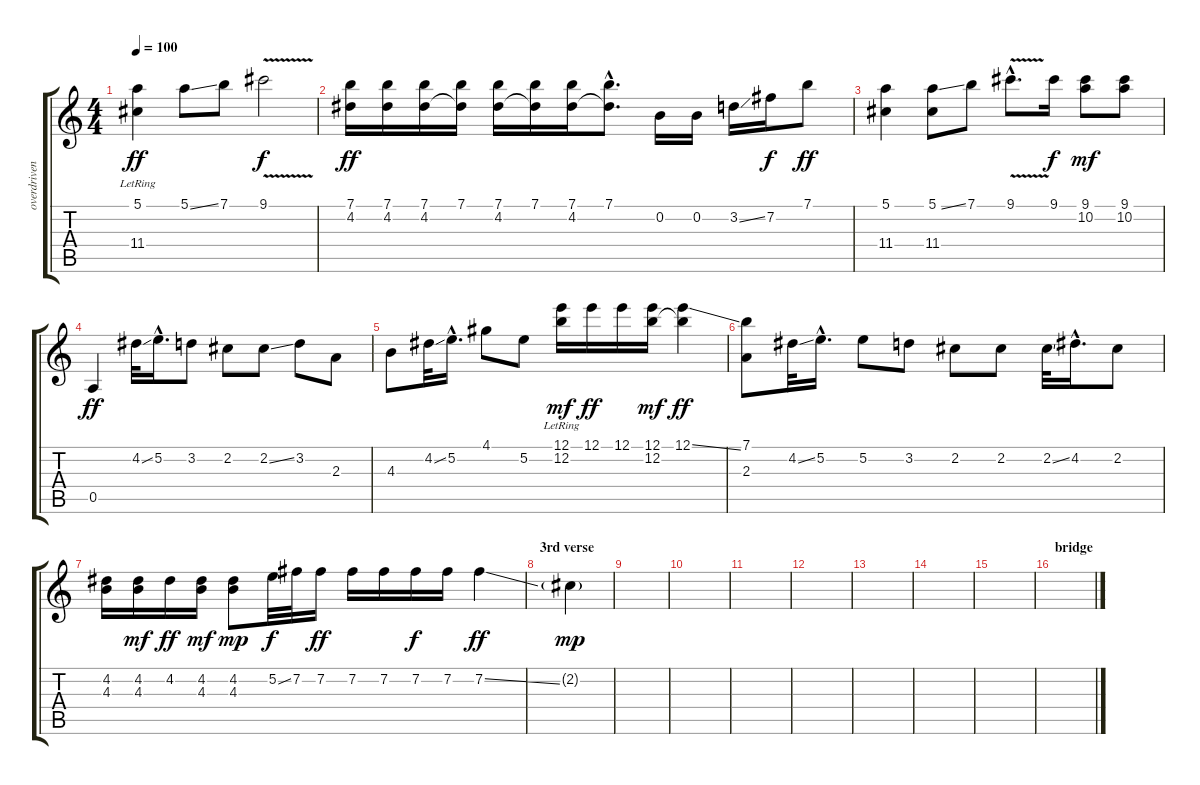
\track ("overdriven guitar" "overdriven") {instrument overdrivenguitar}
\staff {score tabs}
\tuning (E4 B3 G3 D3 A2 E2) {hide}
\ts (4 4)
\tempo 100
\clef g2
\ks c
(5.1 11.4{lr}).4{dy ff} 5.1{ss}.8 7.1.8 9.1{v}.2{dy f} |
(7.1 4.2).16{dy ff} (7.1 4.2).16 (7.1 4.2).16 (7.1 4.2{t}).16 (7.1 4.2).16 (7.1 4.2{t}).16 (7.1 4.2).16 (7.1{hac} 4.2{hac t}).8{d} 0.2.16 0.2.16 3.2{ss}.16 7.2.16{dy f} 7.1.8{dy ff} |
(5.1 11.4).4 (5.1{ss} 11.4).8 7.1.8 9.1{v hac}.8{d} 9.1.16{dy f} (9.1 10.2).8{dy mf} (9.1 10.2).8 |
0.5.4{dy ff} 4.2{ss}.32 5.2{hac}.16{d} 3.2.8 2.2.8 2.2{ss}.8 3.2.8 2.3.8 |
4.3.8 4.2{ss}.32 5.2{hac}.16{d} 4.1.8 5.2.8 (12.1 12.2{lr}).16{dy mf} 12.1.16{dy ff} 12.1.16 (12.1 12.2).16{dy mf} (12.1{ss} 12.2{t}).4{dy ff} |
(7.1 2.3).8 4.2{ss}.32 5.2{hac}.16{d} 5.2.8 3.2.8 2.2.8 2.2.8 2.2{ss}.32 4.2{hac}.16{d} 2.2.8 |
(4.2 4.3).16 (4.2 4.3).16{dy mf} 4.2.16{dy ff} (4.2 4.3).16{dy mf} (4.2 4.3).8{dy mp} 5.2{ss}.32{dy f} 7.2.32 7.2.16{dy ff} 7.2.16 7.2.16 7.2.16{dy f} 7.2.16 7.2{ss}.4{dy ff} |
\section ("" "3rd verse")
2.2{g}.4{dy mp} |
|
|
|
|
|
|
|
\section ("" "bridge")
